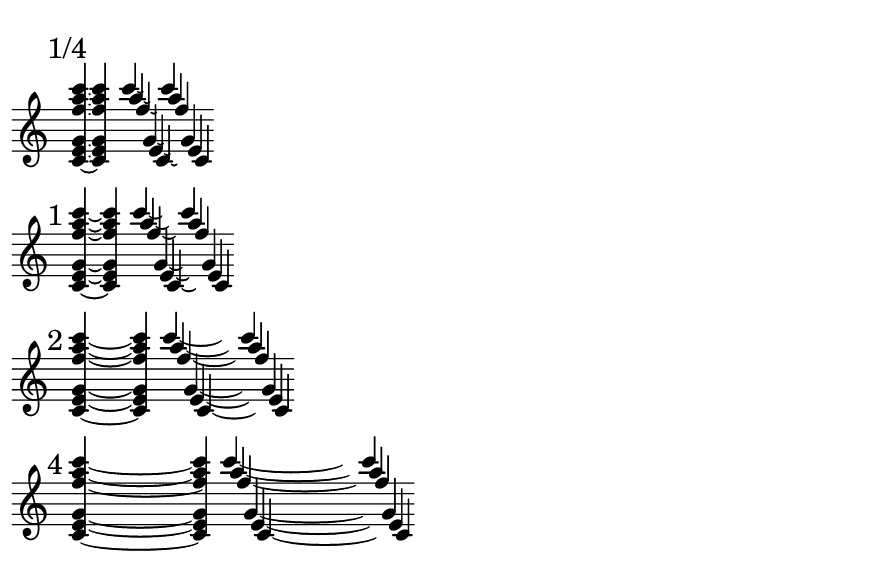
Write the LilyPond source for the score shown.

\version "2.16.2"

\include "common-code.ily"

\new Staff {
  \override Staff.Stem #'direction = #UP
  \tieDown

  \mark "1/4"
  <c' e' g' f'' a'' c'''>4*1/4 ~ q4
  <<
    \new Voice {
      \tie-cps #'((1.45 . 3.75) (1.6 . 3.55) (1.85 . 3.55) (2.0 . 3.75))
      \transpose c c''' { c4*1/2 ~ c }
    }
    \new Voice {
      \tie-cps #'((1.45 . 2.75) (1.6 . 2.55) (1.85 . 2.55) (2.0 . 2.75))
      \transpose c a'' { c4*1/2 ~ c }
    }
    \new Voice {
      \tie-cps #'((1.45 . 1.75) (1.6 . 1.55) (1.85 . 1.55) (2.0 . 1.75))
      \transpose c f'' { c4*1/2 ~ c }
    }
    \new Voice {
      \tie-cps #'((1.45 . -1.25) (1.6 . -1.45) (1.85 . -1.45) (2.0 . -1.25))
      \transpose c g' { c4*1/2 ~ c }
    }
    \new Voice {
      \tie-cps #'((1.45 . -2.25) (1.6 . -2.45) (1.85 . -2.45) (2.0 . -2.25))
      \transpose c e' { c4*1/2 ~ c }
    }
    \new Voice {
      \tie-cps #'((1.45 . -3.25) (1.6 . -3.45) (1.85 . -3.45) (2.0 . -3.25))
      \transpose c c' { c4*1/2 ~ c }
    }
  >>
  \br


  \mark "1"
  <c' e' g' f'' a'' c'''>4 ~ q4
  <<
    \new Voice {
      \tie-cps #'((1.55 . 3.75) (1.8 . 3.4) (2.5 . 3.4) (2.75 . 3.75))
      \transpose c c''' { c4 ~ c }
    }
    \new Voice {
      \tie-cps #'((1.55 . 2.75) (1.8 . 2.4) (2.5 . 2.4) (2.75 . 2.75))
      \transpose c a'' { c4 ~ c }
    }
    \new Voice {
      \tie-cps #'((1.55 . 1.8) (1.8 . 1.45) (2.5 . 1.45) (2.75 . 1.8))
      \transpose c f'' { c4 ~ c }
    }
    \new Voice {
      \tie-cps #'((1.55 . -1.2) (1.8 . -1.55) (2.5 . -1.55) (2.75 . -1.2))
      \transpose c g' { c4 ~ c }
    }
    \new Voice {
      \tie-cps #'((1.55 . -2.2) (1.8 . -2.55) (2.5 . -2.55) (2.75 . -2.2))
      \transpose c e' { c4 ~ c }
    }
    \new Voice {
      \tie-cps #'((1.45 . -3.25) (1.7 . -3.6) (2.5 . -3.6) (2.75 . -3.25))
      \transpose c c' { c4 ~ c }
    }
  >>
  \br


  \mark "2"
  <c' e' g' f'' a'' c'''>4 ~ s4 q4
  <<
    \new Voice {
      \tie-cps #'((1.6 . 3.75) (2.3 . 3.05) (4.9 . 3.05) (5.6 . 3.75))
      \transpose c c''' { c4 ~ s4 c }
    }
    \new Voice {
      \tie-cps #'((1.6 . 2.75) (2.3 . 2.05) (4.9 . 2.05) (5.6 . 2.75))
      \transpose c a'' { c4 ~ s4 c }
    }
    \new Voice {
      \tie-cps #'((1.6 . 1.8) (2.3 . 1.1) (4.9 . 1.1) (5.6 . 1.8))
      \transpose c f'' { c4 ~ s4 c }
    }
    \new Voice {
      \tie-cps #'((1.6 . -1.2) (2.3 . -1.9) (4.9 . -1.9) (5.6 . -1.2))
      \transpose c g' { c4 ~ s4 c }
    }
    \new Voice {
      \tie-cps #'((1.6 . -2.2) (2.3 . -2.9) (4.9 . -2.9) (5.6 . -2.2))
      \transpose c e' { c4 ~ s4 c }
    }
    \new Voice {
      \tie-cps #'((1.5 . -3.25) (2.2 . -3.95) (4.9 . -3.95) (5.6 . -3.25))
      \transpose c c' { c4 ~ s4 c }
    }
  >>
  \br


  \mark "4"
  <c' e' g' f'' a'' c'''>4 ~ s2. q4
  <<
    \new Voice {
      \tie-cps #'((1.6 . 3.75) (3.0 . 2.8) (10.05 . 2.8) (11.45 . 3.75))
      \transpose c c''' { c4 ~ s2. c4 }
    }
    \new Voice {
      \tie-cps #'((1.6 . 2.75) (3.0 . 2) (10.05 . 2) (11.45 . 2.75))
      \transpose c a'' { c4 ~ s2. c4 }
    }
    \new Voice {
      \tie-cps #'((1.6 . 1.8) (3.0 . 1) (10.05 . 1) (11.45 . 1.8))
      \transpose c f'' { c4 ~ s2. c4 }
    }
    \new Voice {
      \tie-cps #'((1.6 . -1.2) (3.0 . -2) (10.05 . -2) (11.45 . -1.2))
      \transpose c g' { c4 ~ s2. c4 }
    }
    \new Voice {
      \tie-cps #'((1.6 . -2.2) (3.0 . -3.15) (10.05 . -3.15) (11.45 . -2.2))
      \transpose c e' { c4 ~ s2. c4 }
    }
    \new Voice {
      \tie-cps #'((1.5 . -3.25) (2.9 . -4.2) (10.05 . -4.2) (11.45 . -3.25))
      \transpose c c' { c4 ~ s2. c4 }
    }
  >>
  \br
}
